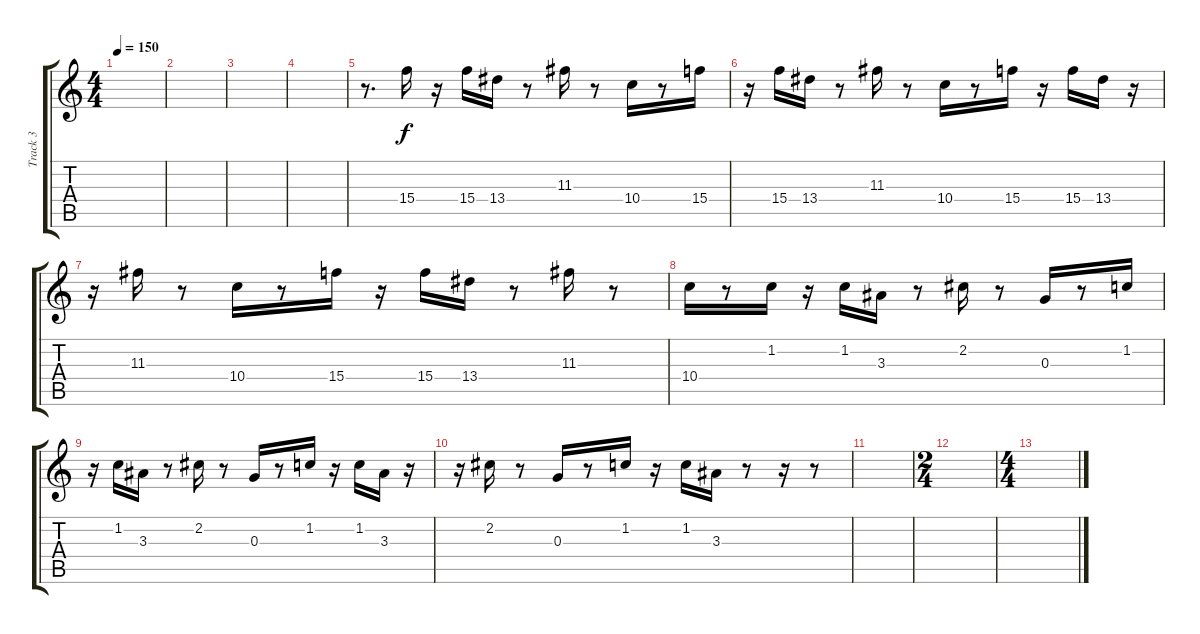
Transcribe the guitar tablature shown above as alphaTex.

\track ("Track 3" "Track 3") {instrument distortionguitar}
\staff {score tabs}
\tuning (E4 B3 G3 D3 A2 E2) {hide}
\ts (4 4)
\tempo 150
\clef g2
\ks c
|
|
|
|
r.8{d} 15.4.16 r.16 15.4.16 13.4.16 r.8 11.3.16 r.8 10.4.16 r.8 15.4.16 |
r.16 15.4.16 13.4.16 r.8 11.3.16 r.8 10.4.16 r.8 15.4.16 r.16 15.4.16 13.4.16 r.16 |
r.16 11.3.16 r.8 10.4.16 r.8 15.4.16 r.16 15.4.16 13.4.16 r.8 11.3.16 r.8 |
10.4.16 r.8 1.2.16 r.16 1.2.16 3.3.16 r.8 2.2.16 r.8 0.3.16 r.8 1.2.16 |
r.16 1.2.16 3.3.16 r.8 2.2.16 r.8 0.3.16 r.8 1.2.16 r.16 1.2.16 3.3.16 r.16 |
r.16 2.2.16 r.8 0.3.16 r.8 1.2.16 r.16 1.2.16 3.3.16 r.8 r.16 r.8 |
|
\ts (2 4)
|
\ts (4 4)
